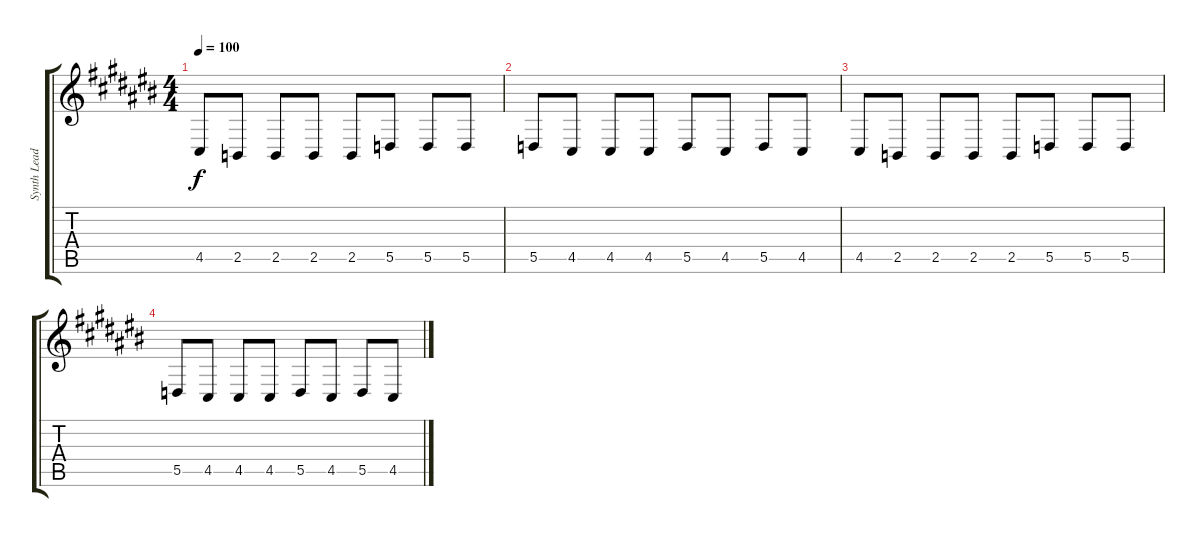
\track ("Synth Lead" "Synth Lead") {instrument lead2sawtooth}
\staff {score tabs}
\tuning (E4 B3 G3 D3 A2 E2) {hide}
\ts (4 4)
\tempo 100
\clef g2
\ks c#
4.5.8{dy f} 2.5.8 2.5.8 2.5.8 2.5.8 5.5.8 5.5.8 5.5.8 |
5.5.8 4.5.8 4.5.8 4.5.8 5.5.8 4.5.8 5.5.8 4.5.8 |
4.5.8 2.5.8 2.5.8 2.5.8 2.5.8 5.5.8 5.5.8 5.5.8 |
5.5.8 4.5.8 4.5.8 4.5.8 5.5.8 4.5.8 5.5.8 4.5.8
